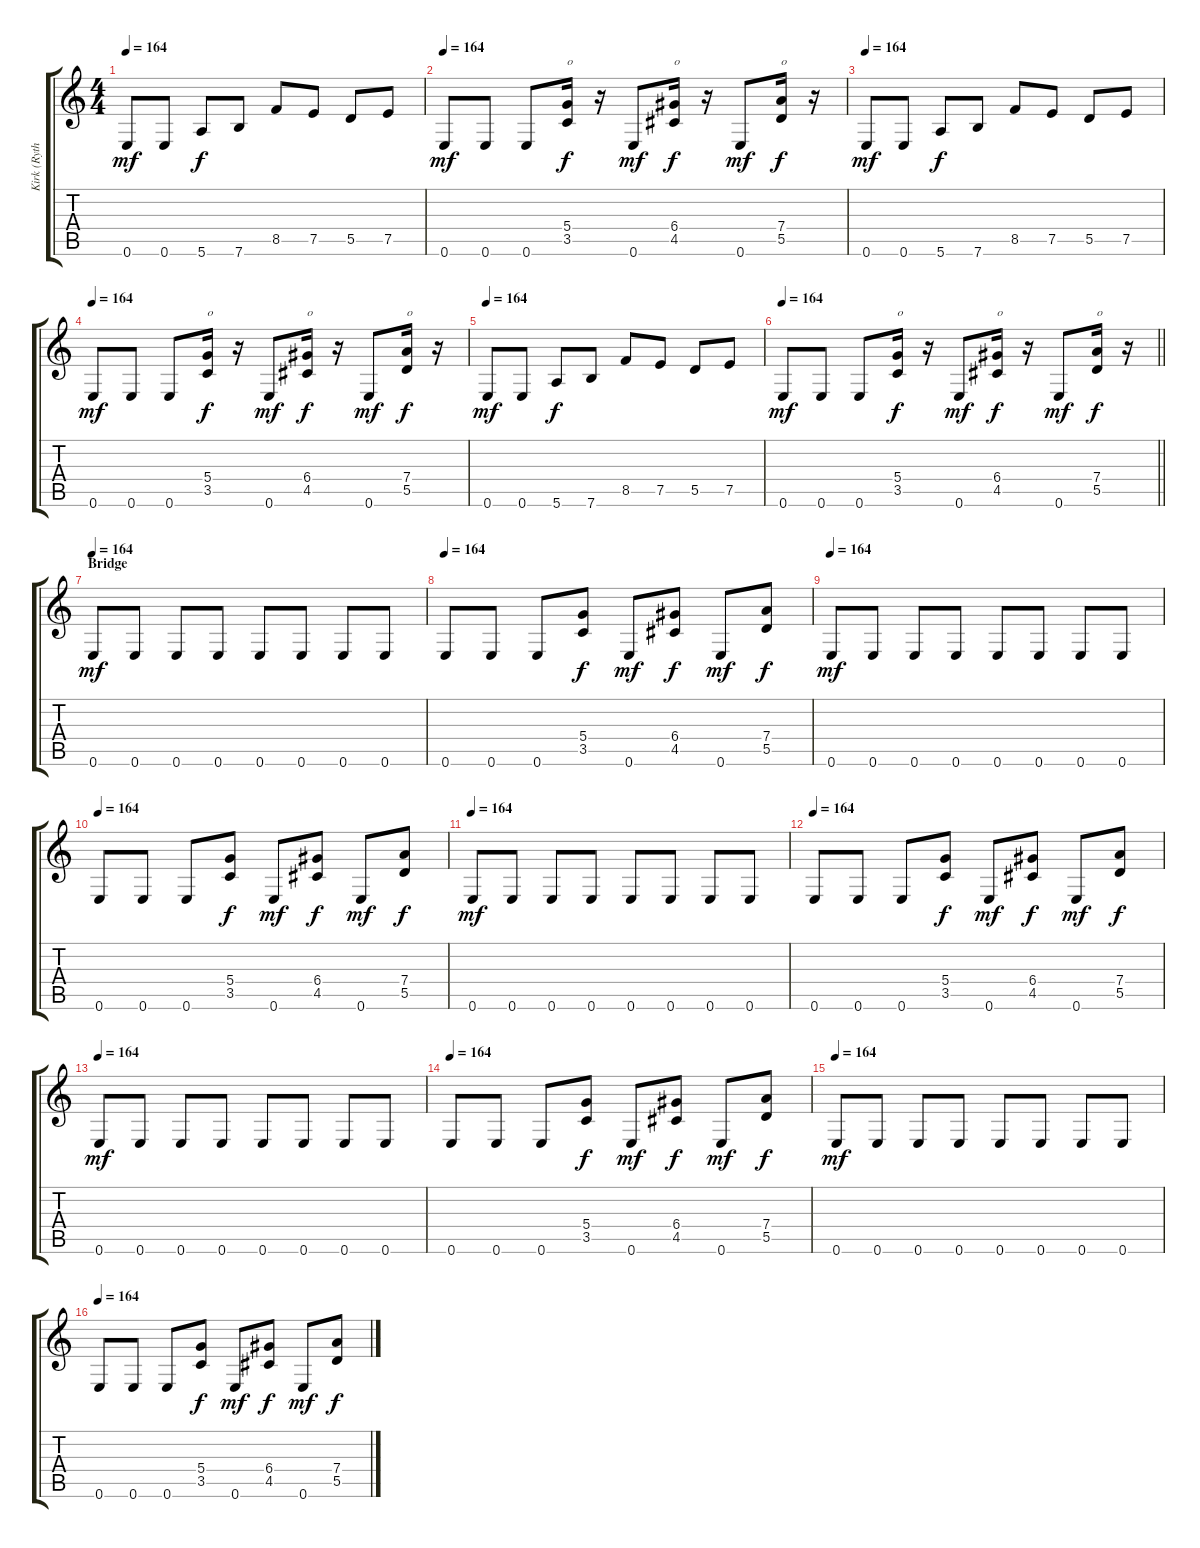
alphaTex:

\track ("Kirk (Rythm guitar)" "Kirk (Ryth") {instrument overdrivenguitar}
\staff {score tabs}
\tuning (E4 B3 G3 D3 A2 E2) {hide}
\ts (4 4)
\tempo 164
\clef g2
\ks c
0.6.8{dy mf} 0.6.8 5.6.8{dy f} 7.6.8 8.5.8 7.5.8 5.5.8 7.5.8 |
\tempo 164
0.6.8{dy mf} 0.6.8 0.6.8 (5.4 3.5).16{txt "o" dy f} r.16 0.6.8{dy mf} (6.4 4.5).16{txt "o" dy f} r.16 0.6.8{dy mf} (7.4 5.5).16{txt "o" dy f} r.16 |
\tempo 164
0.6.8{dy mf} 0.6.8 5.6.8{dy f} 7.6.8 8.5.8 7.5.8 5.5.8 7.5.8 |
\tempo 164
0.6.8{dy mf} 0.6.8 0.6.8 (5.4 3.5).16{txt "o" dy f} r.16 0.6.8{dy mf} (6.4 4.5).16{txt "o" dy f} r.16 0.6.8{dy mf} (7.4 5.5).16{txt "o" dy f} r.16 |
\tempo 164
0.6.8{dy mf} 0.6.8 5.6.8{dy f} 7.6.8 8.5.8 7.5.8 5.5.8 7.5.8 |
\tempo 164
\barLineRight lightlight
0.6.8{dy mf} 0.6.8 0.6.8 (5.4 3.5).16{txt "o" dy f} r.16 0.6.8{dy mf} (6.4 4.5).16{txt "o" dy f} r.16 0.6.8{dy mf} (7.4 5.5).16{txt "o" dy f} r.16 |
\section ("" "Bridge")
\tempo 164
0.6.8{dy mf} 0.6.8 0.6.8 0.6.8 0.6.8 0.6.8 0.6.8 0.6.8 |
\tempo 164
0.6.8 0.6.8 0.6.8 (5.4 3.5).8{dy f} 0.6.8{dy mf} (6.4 4.5).8{dy f} 0.6.8{dy mf} (7.4 5.5).8{dy f} |
\tempo 164
0.6.8{dy mf} 0.6.8 0.6.8 0.6.8 0.6.8 0.6.8 0.6.8 0.6.8 |
\tempo 164
0.6.8 0.6.8 0.6.8 (5.4 3.5).8{dy f} 0.6.8{dy mf} (6.4 4.5).8{dy f} 0.6.8{dy mf} (7.4 5.5).8{dy f} |
\tempo 164
0.6.8{dy mf} 0.6.8 0.6.8 0.6.8 0.6.8 0.6.8 0.6.8 0.6.8 |
\tempo 164
0.6.8 0.6.8 0.6.8 (5.4 3.5).8{dy f} 0.6.8{dy mf} (6.4 4.5).8{dy f} 0.6.8{dy mf} (7.4 5.5).8{dy f} |
\tempo 164
0.6.8{dy mf} 0.6.8 0.6.8 0.6.8 0.6.8 0.6.8 0.6.8 0.6.8 |
\tempo 164
0.6.8 0.6.8 0.6.8 (5.4 3.5).8{dy f} 0.6.8{dy mf} (6.4 4.5).8{dy f} 0.6.8{dy mf} (7.4 5.5).8{dy f} |
\tempo 164
0.6.8{dy mf} 0.6.8 0.6.8 0.6.8 0.6.8 0.6.8 0.6.8 0.6.8 |
\tempo 164
0.6.8 0.6.8 0.6.8 (5.4 3.5).8{dy f} 0.6.8{dy mf} (6.4 4.5).8{dy f} 0.6.8{dy mf} (7.4 5.5).8{dy f}
